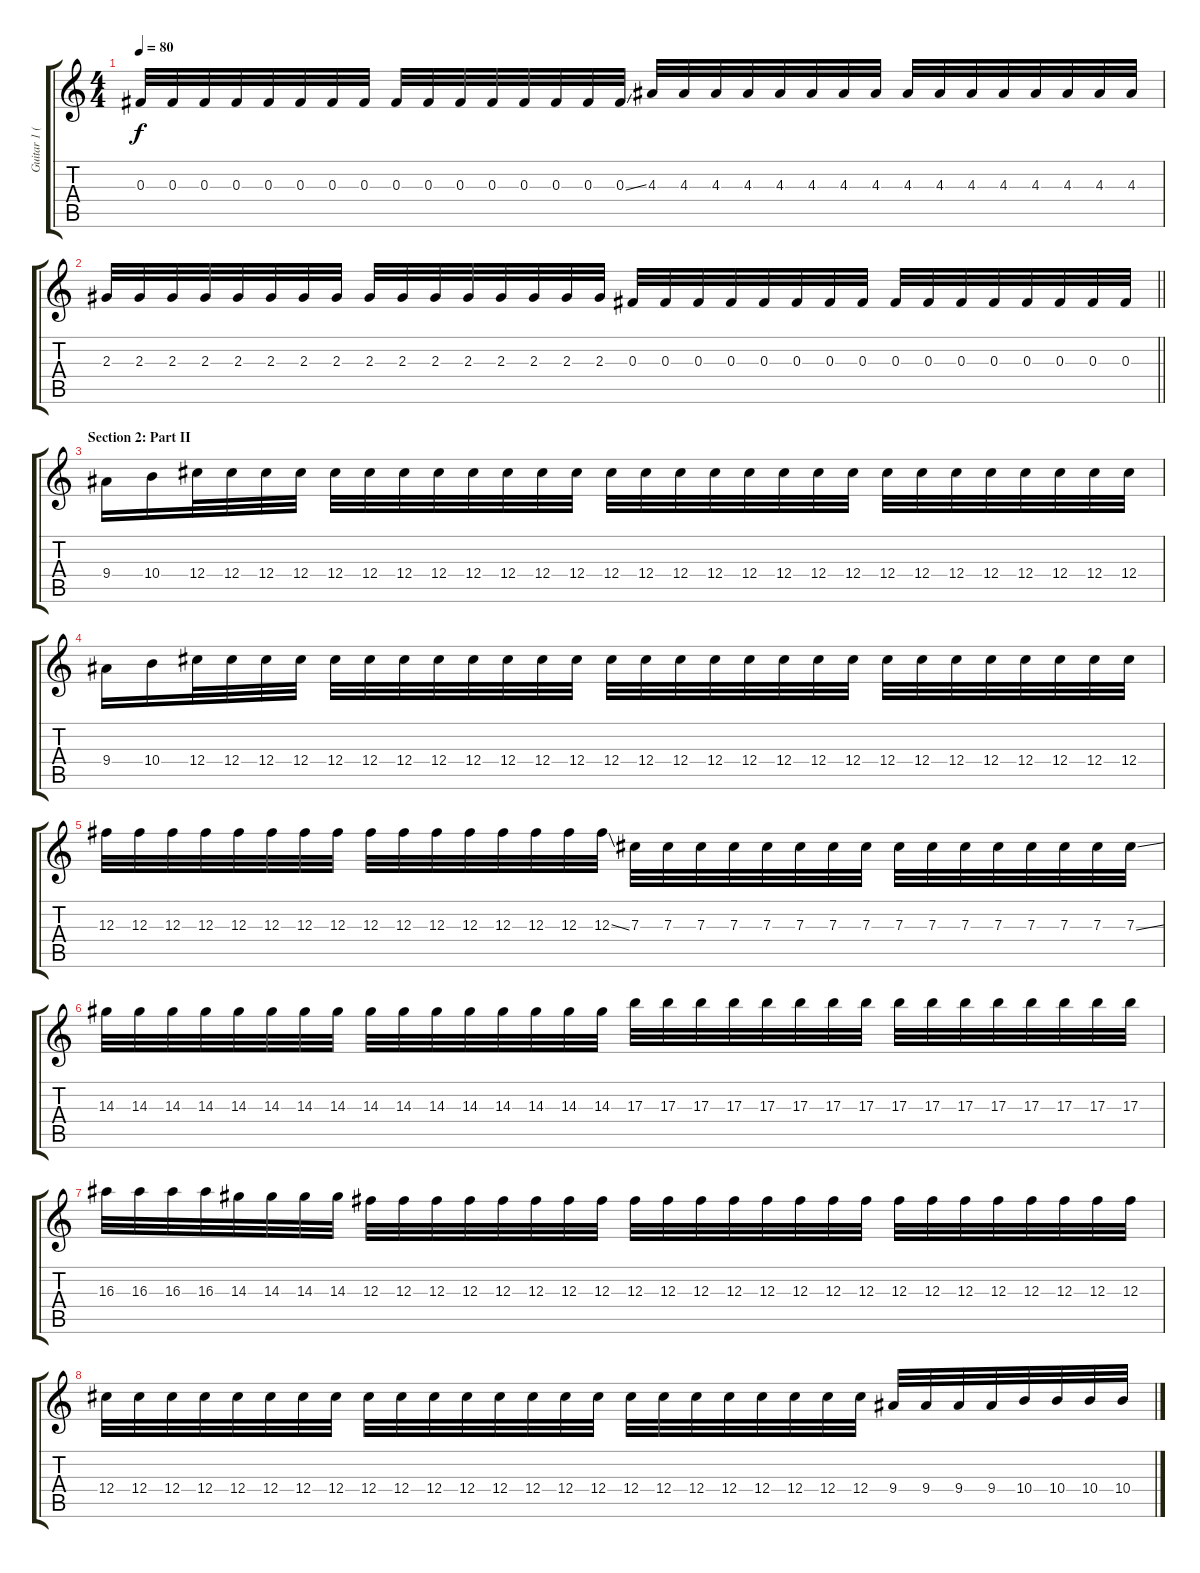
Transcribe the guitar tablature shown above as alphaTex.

\track ("Guitar 1 (Overdrive)" "Guitar 1 (") {instrument overdrivenguitar}
\staff {score tabs}
\tuning (Eb4 Bb3 Gb3 Db3 Ab2 Eb2) {hide}
\ts (4 4)
\tempo 80
\clef g2
\ks c
0.3.32{dy f} 0.3.32 0.3.32 0.3.32 0.3.32 0.3.32 0.3.32 0.3.32 0.3.32 0.3.32 0.3.32 0.3.32 0.3.32 0.3.32 0.3.32 0.3{ss}.32 4.3.32 4.3.32 4.3.32 4.3.32 4.3.32 4.3.32 4.3.32 4.3.32 4.3.32 4.3.32 4.3.32 4.3.32 4.3.32 4.3.32 4.3.32 4.3.32 |
\barLineRight lightlight
2.3.32 2.3.32 2.3.32 2.3.32 2.3.32 2.3.32 2.3.32 2.3.32 2.3.32 2.3.32 2.3.32 2.3.32 2.3.32 2.3.32 2.3.32 2.3.32 0.3.32 0.3.32 0.3.32 0.3.32 0.3.32 0.3.32 0.3.32 0.3.32 0.3.32 0.3.32 0.3.32 0.3.32 0.3.32 0.3.32 0.3.32 0.3.32 |
\section ("" "Section 2: Part II")
9.4.16 10.4.16 12.4.32 12.4.32 12.4.32 12.4.32 12.4.32 12.4.32 12.4.32 12.4.32 12.4.32 12.4.32 12.4.32 12.4.32 12.4.32 12.4.32 12.4.32 12.4.32 12.4.32 12.4.32 12.4.32 12.4.32 12.4.32 12.4.32 12.4.32 12.4.32 12.4.32 12.4.32 12.4.32 12.4.32 |
9.4.16 10.4.16 12.4.32 12.4.32 12.4.32 12.4.32 12.4.32 12.4.32 12.4.32 12.4.32 12.4.32 12.4.32 12.4.32 12.4.32 12.4.32 12.4.32 12.4.32 12.4.32 12.4.32 12.4.32 12.4.32 12.4.32 12.4.32 12.4.32 12.4.32 12.4.32 12.4.32 12.4.32 12.4.32 12.4.32 |
12.3.32 12.3.32 12.3.32 12.3.32 12.3.32 12.3.32 12.3.32 12.3.32 12.3.32 12.3.32 12.3.32 12.3.32 12.3.32 12.3.32 12.3.32 12.3{ss}.32 7.3.32 7.3.32 7.3.32 7.3.32 7.3.32 7.3.32 7.3.32 7.3.32 7.3.32 7.3.32 7.3.32 7.3.32 7.3.32 7.3.32 7.3.32 7.3{ss}.32 |
14.3.32 14.3.32 14.3.32 14.3.32 14.3.32 14.3.32 14.3.32 14.3.32 14.3.32 14.3.32 14.3.32 14.3.32 14.3.32 14.3.32 14.3.32 14.3.32 17.3.32 17.3.32 17.3.32 17.3.32 17.3.32 17.3.32 17.3.32 17.3.32 17.3.32 17.3.32 17.3.32 17.3.32 17.3.32 17.3.32 17.3.32 17.3.32 |
16.3.32 16.3.32 16.3.32 16.3.32 14.3.32 14.3.32 14.3.32 14.3.32 12.3.32 12.3.32 12.3.32 12.3.32 12.3.32 12.3.32 12.3.32 12.3.32 12.3.32 12.3.32 12.3.32 12.3.32 12.3.32 12.3.32 12.3.32 12.3.32 12.3.32 12.3.32 12.3.32 12.3.32 12.3.32 12.3.32 12.3.32 12.3.32 |
12.4.32 12.4.32 12.4.32 12.4.32 12.4.32 12.4.32 12.4.32 12.4.32 12.4.32 12.4.32 12.4.32 12.4.32 12.4.32 12.4.32 12.4.32 12.4.32 12.4.32 12.4.32 12.4.32 12.4.32 12.4.32 12.4.32 12.4.32 12.4.32 9.4.32 9.4.32 9.4.32 9.4.32 10.4.32 10.4.32 10.4.32 10.4.32
